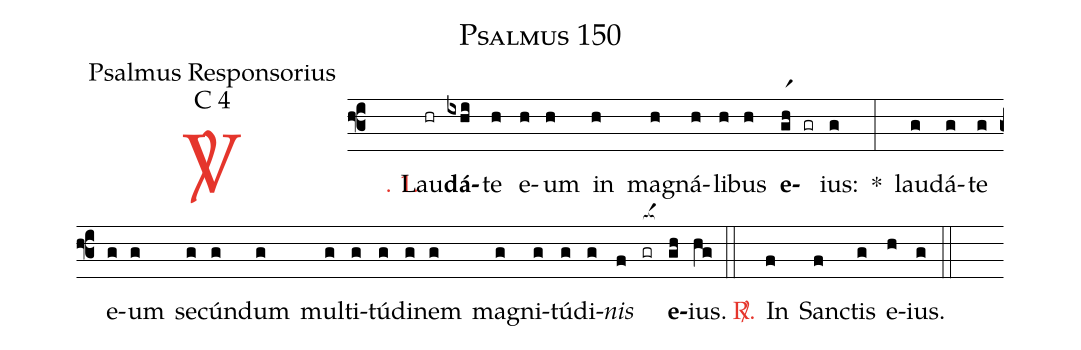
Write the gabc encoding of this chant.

name: Psalmus 150;
office-part: Psalmus Responsorius;
mode: C 4;
%%
(f3)

<c><sp>V/</sp>. 1.</c>() Lau(hr)<b>dá</b>(ixhi)te(h) e(h)um(h) in(h) ma(h)gná(h)li(h)bus(h) <b>e</b>(gr1h gr)ius:(g) *(:) lau(g)dá(g)te(g) e(g)um(g) se(g)cúnd(g)um(g) mul(g)ti(g)tú(g)di(g)nem(g) ma(g)gni(g)tú(g)di(g)<i>nis</i>(f) <nlba>(gr[ocba:1{])<b>e</b></nlba>(gh[ocba:0}])ius.(hg)

(::)

<nlba><c><sp>R/</sp>.</c>() In</nlba>(f) Sanc(f)tis(g) e(h)ius.(g)

(::)
